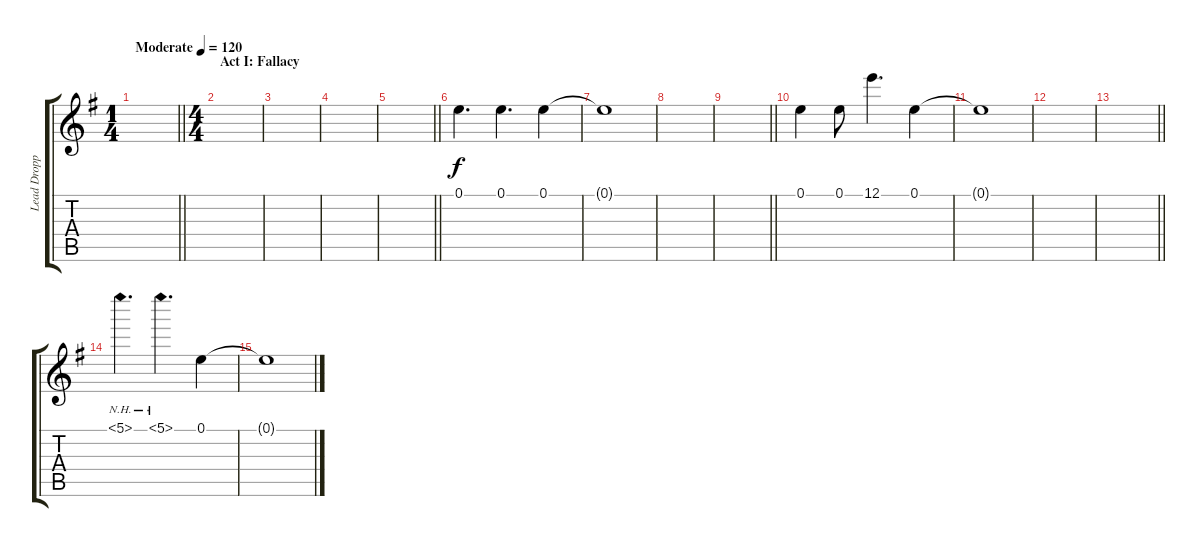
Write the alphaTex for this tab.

\track ("Lead Dropped D " "Lead Dropp") {instrument distortionguitar}
\staff {score tabs}
\tuning (E4 B3 G3 D3 A2 D2) {hide}
\ts (1 4)
\tempo (120 "Moderate")
\clef g2
\barLineRight lightlight
\ks eminor
|
\ts (4 4)
\section ("" "Act I: Fallacy")
|
|
|
\barLineRight lightlight
|
0.1.4{d instrument electricguitarjazz} 0.1.4{d} 0.1.4 |
0.1{t}.1 |
|
\barLineRight lightlight
|
0.1.4 0.1.8 12.1.4{d} 0.1.4 |
0.1{t}.1 |
|
\barLineRight lightlight
|
5.1{nh}.4{d} 5.1{nh}.4{d} 0.1.4 |
0.1{t}.1
